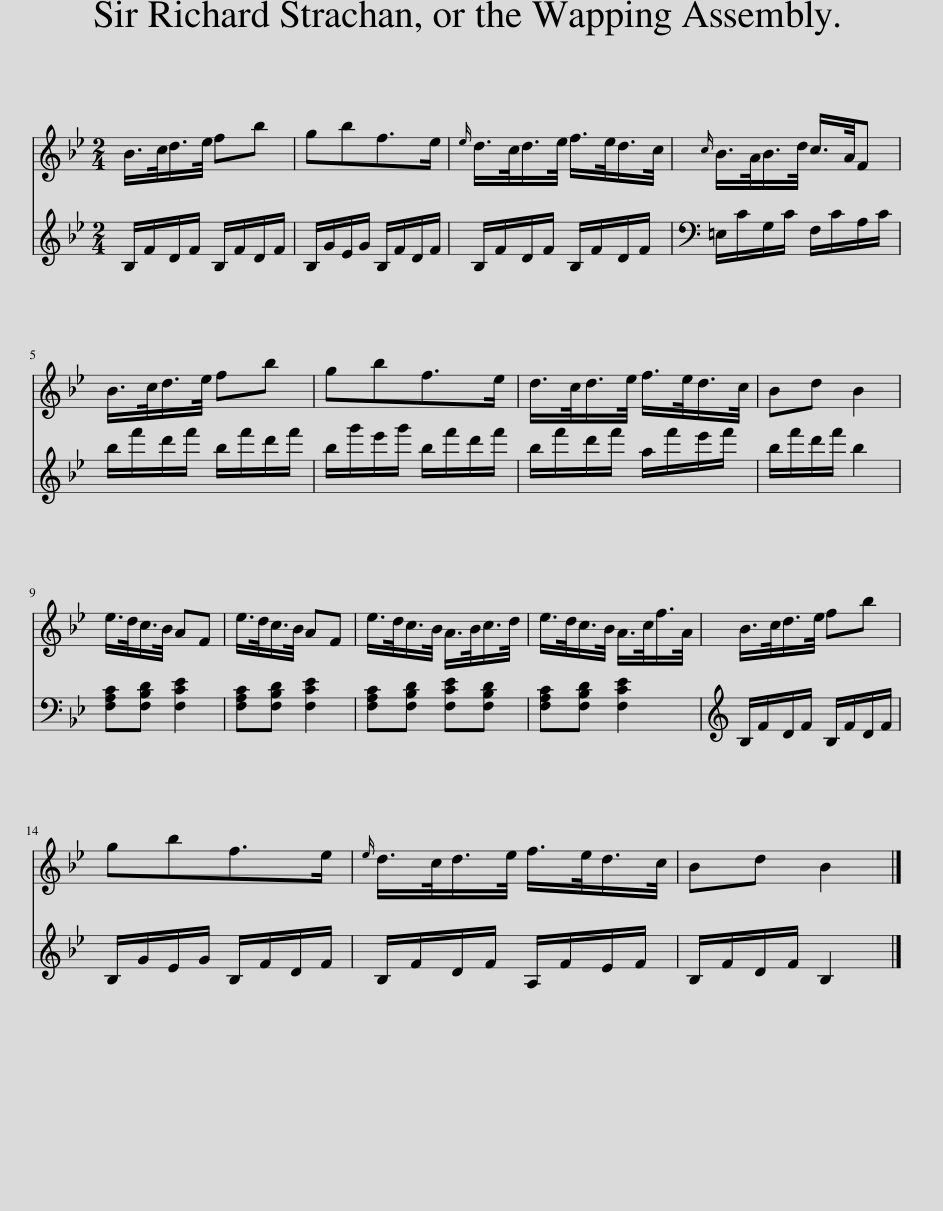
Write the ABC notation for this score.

X:1
%%score 1 2
L:1/8
M:2/4
I:linebreak $
K:Bb
V:1 treble
V:2 treble
V:1
 B/>c/d/>e/ fb | gbf>e |{e} d/>c/d/>e/ f/>e/d/>c/ |{c} B/>A/B/>d/ c/>A/F |$ B/>c/d/>e/ fb | %5
 gbf>e | d/>c/d/>e/ f/>e/d/>c/ | Bd B2 |$ e/>d/c/>B/ AF | e/>d/c/>B/ AF | %10
 e/>d/c/>B/ A/>B/c/>d/ | e/>d/c/>B/ A/>c/f/>A/ | B/>c/d/>e/ fb |$ gbf>e |{e} d/>c/d/>e/ f/>e/d/>c/ | %15
 Bd B2 |] %16
V:2
 B,/F/D/F/ B,/F/D/F/ | B,/G/E/G/ B,/F/D/F/ | B,/F/D/F/ B,/F/D/F/ | =E,/C/G,/C/ F,/C/A,/C/ |$ b/f'/d'/f'/ b/f'/d'/f'/ | %5
 b/g'/e'/g'/ b/f'/d'/f'/ | b/f'/d'/f'/ a/f'/e'/f'/ | b/f'/d'/f'/ b2 |$ [F,A,C][F,B,D] [F,CE]2 | [F,A,C][F,B,D] [F,CE]2 | %10
 [F,A,C][F,B,D] [F,CE][F,B,D] | [F,A,C][F,B,D] [F,CE]2 | B,/F/D/F/ B,/F/D/F/ |$ B,/G/E/G/ B,/F/D/F/ | B,/F/D/F/ A,/F/E/F/ | %15
 B,/F/D/F/ B,2 |] %16
